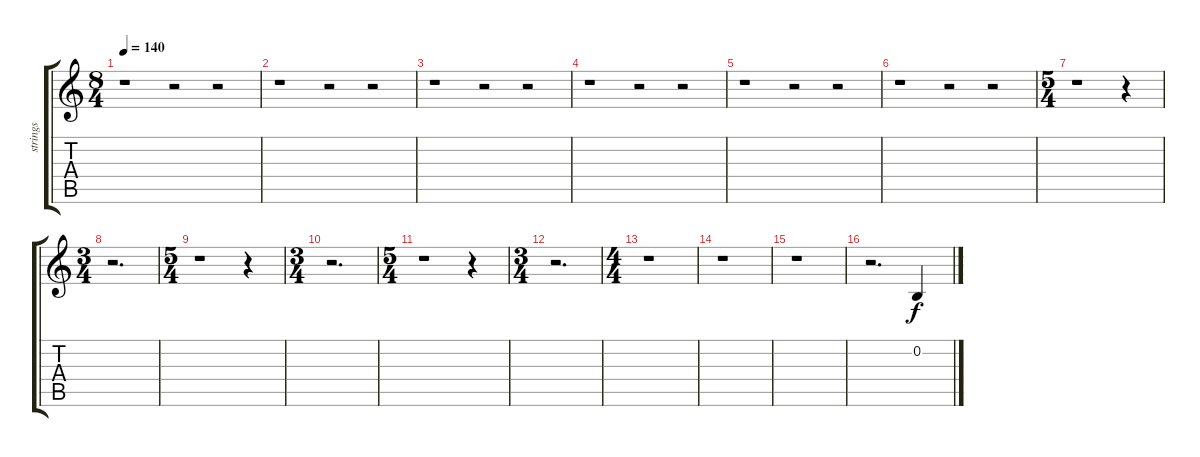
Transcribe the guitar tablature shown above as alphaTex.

\track ("strings" "strings") {instrument stringensemble1}
\staff {score tabs}
\tuning (E4 B3 G3 D3 A2 E2) {hide}
\ts (8 4)
\tempo 140
\clef g2
\ks c
r.1{dy f} r.2 r.2 |
r.1 r.2 r.2 |
r.1 r.2 r.2 |
r.1 r.2 r.2 |
r.1 r.2 r.2 |
r.1 r.2 r.2 |
\ts (5 4)
r.1 r.4 |
\ts (3 4)
r.2{d} |
\ts (5 4)
r.1 r.4 |
\ts (3 4)
r.2{d} |
\ts (5 4)
r.1 r.4 |
\ts (3 4)
r.2{d} |
\ts (4 4)
r.1 |
r.1 |
r.1 |
r.2{d} 0.2.4
